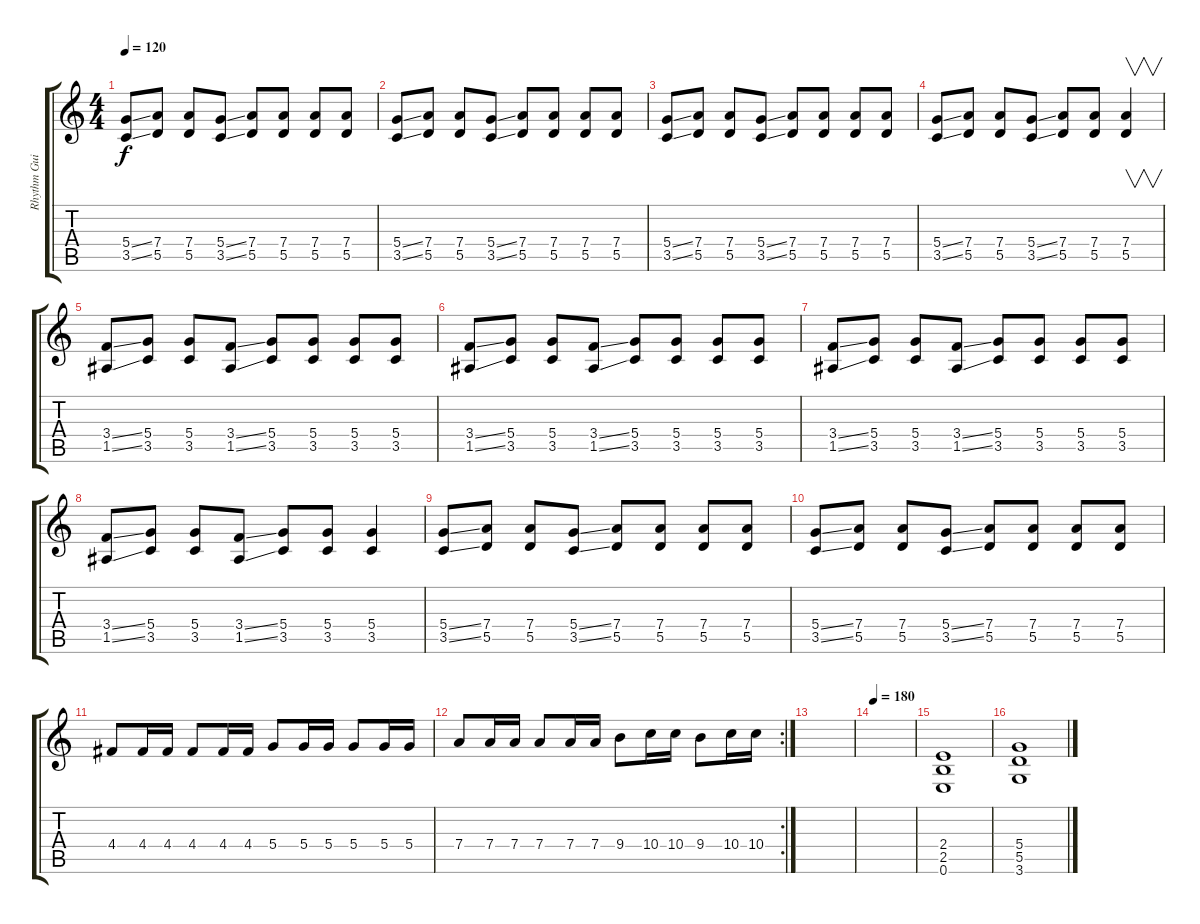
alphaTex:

\track ("Rhythm Guitar" "Rhythm Gui") {instrument distortionguitar}
\staff {score tabs}
\tuning (E4 B3 G3 D3 A2 E2) {hide}
\ts (4 4)
\tempo 120
\clef g2
\ks c
(5.4{ss} 3.5{ss}).8{dy f} (7.4 5.5).8 (7.4 5.5).8 (5.4{ss} 3.5{ss}).8 (7.4 5.5).8 (7.4 5.5).8 (7.4 5.5).8 (7.4 5.5).8 |
(5.4{ss} 3.5{ss}).8 (7.4 5.5).8 (7.4 5.5).8 (5.4{ss} 3.5{ss}).8 (7.4 5.5).8 (7.4 5.5).8 (7.4 5.5).8 (7.4 5.5).8 |
(5.4{ss} 3.5{ss}).8 (7.4 5.5).8 (7.4 5.5).8 (5.4{ss} 3.5{ss}).8 (7.4 5.5).8 (7.4 5.5).8 (7.4 5.5).8 (7.4 5.5).8 |
(5.4{ss} 3.5{ss}).8 (7.4 5.5).8 (7.4 5.5).8 (5.4{ss} 3.5{ss}).8 (7.4 5.5).8 (7.4 5.5).8 (7.4 5.5).4{v} |
(3.4{ss} 1.5{ss}).8 (5.4 3.5).8 (5.4 3.5).8 (3.4{ss} 1.5{ss}).8 (5.4 3.5).8 (5.4 3.5).8 (5.4 3.5).8 (5.4 3.5).8 |
(3.4{ss} 1.5{ss}).8 (5.4 3.5).8 (5.4 3.5).8 (3.4{ss} 1.5{ss}).8 (5.4 3.5).8 (5.4 3.5).8 (5.4 3.5).8 (5.4 3.5).8 |
(3.4{ss} 1.5{ss}).8 (5.4 3.5).8 (5.4 3.5).8 (3.4{ss} 1.5{ss}).8 (5.4 3.5).8 (5.4 3.5).8 (5.4 3.5).8 (5.4 3.5).8 |
(3.4{ss} 1.5{ss}).8 (5.4 3.5).8 (5.4 3.5).8 (3.4{ss} 1.5{ss}).8 (5.4 3.5).8 (5.4 3.5).8 (5.4 3.5).4 |
(5.4{ss} 3.5{ss}).8 (7.4 5.5).8 (7.4 5.5).8 (5.4{ss} 3.5{ss}).8 (7.4 5.5).8 (7.4 5.5).8 (7.4 5.5).8 (7.4 5.5).8 |
(5.4{ss} 3.5{ss}).8 (7.4 5.5).8 (7.4 5.5).8 (5.4{ss} 3.5{ss}).8 (7.4 5.5).8 (7.4 5.5).8 (7.4 5.5).8 (7.4 5.5).8 |
4.4.8 4.4.16 4.4.16 4.4.8 4.4.16 4.4.16 5.4.8 5.4.16 5.4.16 5.4.8 5.4.16 5.4.16 |
\rc 2
7.4.8 7.4.16 7.4.16 7.4.8 7.4.16 7.4.16 9.4.8 10.4.16 10.4.16 9.4.8 10.4.16 10.4.16 |
|
\tempo 180
|
(2.4 2.5 0.6).1{volume 15} |
(5.4 5.5 3.6).1
